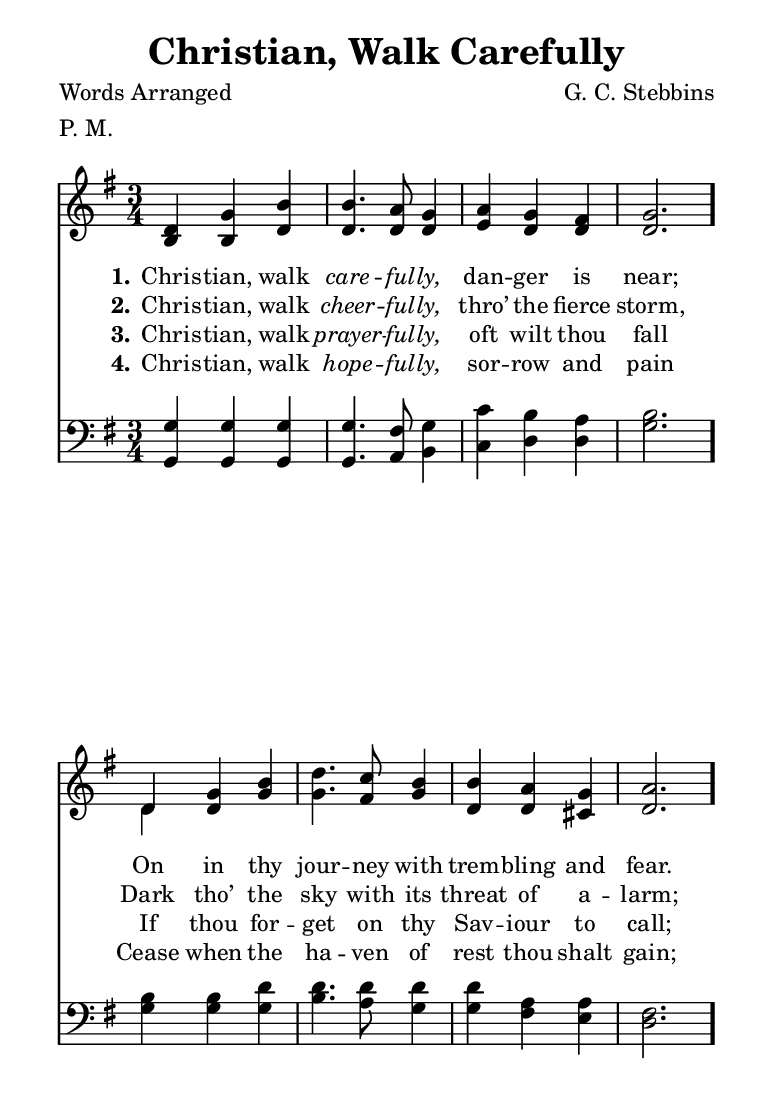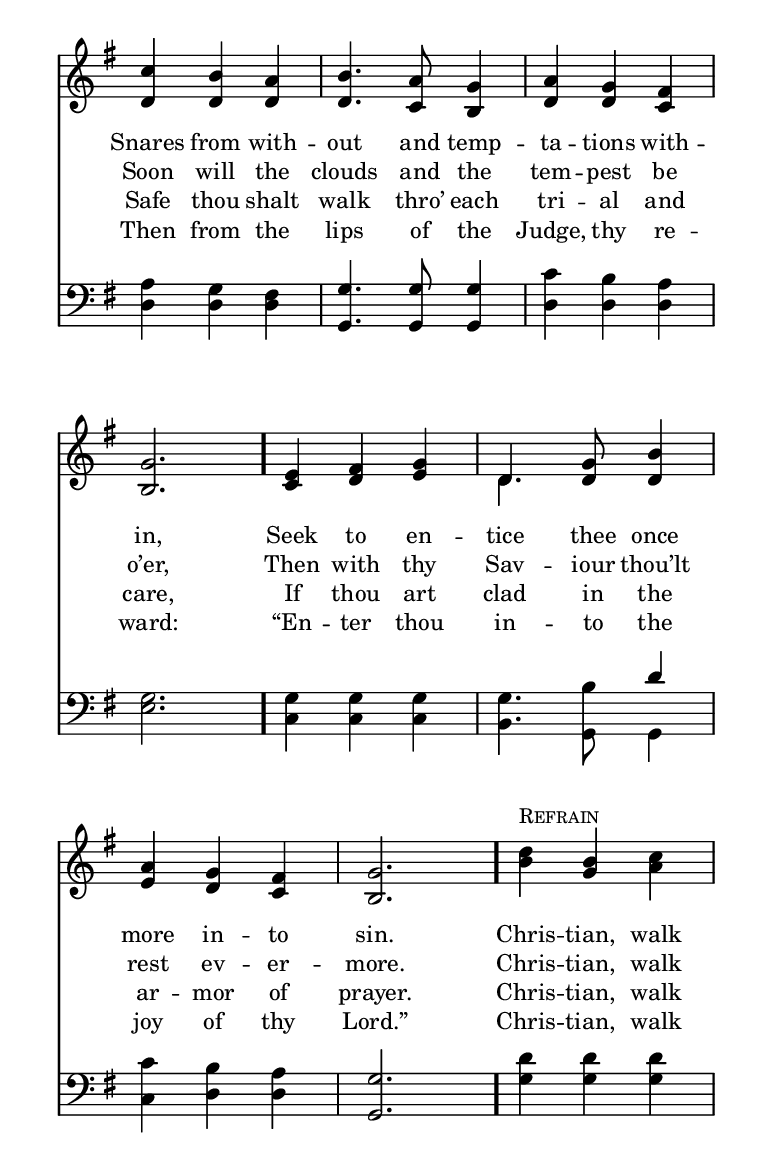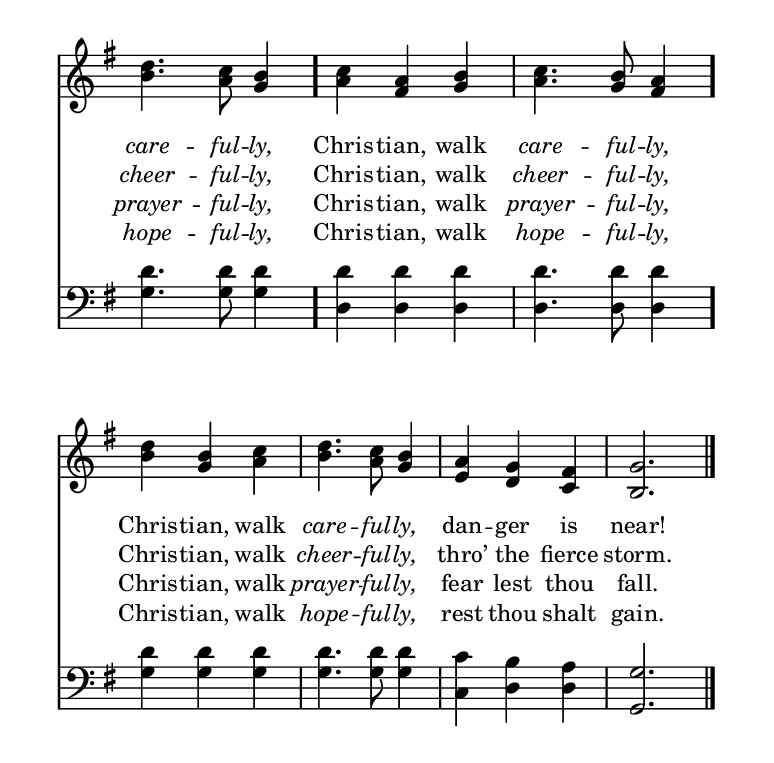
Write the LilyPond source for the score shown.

\include "common/global.ily"
\paper {
  \include "common/paper.ily"
}

\header{
  hymnnumber = "211"
  title = "Christian, Walk Carefully"
  tunename = ""
  meter = "P. M."
  poet = "Words Arranged"
  composer = "G. C. Stebbins"
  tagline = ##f
}

global = {
  \include "common/overrides.ily"
  \override Staff.TimeSignature.style = #'numbered
  \time 3/4
  \override Score.MetronomeMark.transparent = ##t % hide all fermata changes too
  \tempo 4=90
  \key g \major
  \autoBeamOff
}

patternA = { c4 c c | c4. c8 c4 | c c c | c2. }

notesSoprano = {
\global
\relative c' {

  \changePitch \patternA { d g b | b a g | a g fis | g }
  \changePitch \patternA { d g b | d c b | b a g | a }
  \changePitch \patternA { c b a | b a g | a g fis | g }
  \changePitch \patternA { e fis g | d g b | a g fis | g }

  << s^\markup { \small \caps "Refrain" }
  \changePitch \patternA { d' b c | d c b } >>
  \changePitch \patternA { c a b | c b a }
  \changePitch \patternA { d b c | d c b | a g fis | g }

  \bar "|."

}
}

notesAlto = {
\global
\relative e' {

  \changePitch \patternA { b b d | d d d | e d d | d }
  \changePitch \patternA { d d g | g fis g | d d cis | d }
  \changePitch \patternA { d d d | d c b | d d c | b }
  \changePitch \patternA { c d e | d d d | e d c | b }

  \changePitch \patternA { b' g a | b a g }
  \changePitch \patternA { a fis g | a g fis }
  \changePitch \patternA { b g a | b a g | e d c | b }

}
}

notesTenor = {
\global
\relative a {

  \changePitch \patternA { g g g | g fis g | c b a | b }
  \changePitch \patternA { b b d | d d d | d a a | fis }
  \changePitch \patternA { a g fis | g g g | c b a | g }
  \changePitch \patternA { g g g | g b d | c b a | g }

  \changePitch \patternA { d' d d | d d d }
  \changePitch \patternA { d d d | d d d }
  \changePitch \patternA { d d d | d d d | c b a | g }

}
}

notesBass = {
\global
\relative f, {

  \changePitch \patternA { g g g | g a b | c d d | g }
  \changePitch \patternA { g g g | b a g | g fis e | d }
  \changePitch \patternA { d d d | g, g g | d' d d | e }
  \changePitch \patternA { c c c | b g g | c d d | g, }

  \changePitch \patternA { g' g g | g g g }
  \changePitch \patternA { d d d | d d d }
  \changePitch \patternA { g g g | g g g | c, d d | g, }

}
}

RefrainA = \lyricmode {

Chris -- tian, walk \italicsOn care -- ful -- ly, \italicsOff \bar "."
Chris -- tian, walk \italicsOn care -- ful -- ly, \italicsOff \bar "."
Chris -- tian, walk \italicsOn care -- ful -- ly, \italicsOff dan -- ger is near! \bar "."

}

wordsA = \lyricmode {
\set stanza = "1."

Chris -- tian, walk \italicsOn care -- ful -- ly, \italicsOff dan -- ger is near; \bar "."
On in thy jour -- ney with trem -- bling and fear. \bar "."
Snares from with -- out and temp -- ta -- tions with -- in, \bar "."
Seek to en -- tice thee once more in -- to sin. \bar "."

\RefrainA

}

RefrainB = \lyricmode {

Chris -- tian, walk \italicsOn cheer -- ful -- ly, \italicsOff
Chris -- tian, walk \italicsOn cheer -- ful -- ly, \italicsOff
Chris -- tian, walk \italicsOn cheer -- ful -- ly, \italicsOff thro’ the fierce storm.

}

wordsB = \lyricmode {
\set stanza = "2."

Chris -- tian, walk \italicsOn cheer -- ful -- ly, \italicsOff thro’ the fierce storm,
Dark tho’ the sky with its threat of a -- larm;
Soon will the clouds and the tem -- pest be o’er,
Then with thy Sav -- iour thou’lt rest ev -- er -- more.

\RefrainB

}

RefrainC = \lyricmode {

Chris -- tian, walk \italicsOn prayer -- ful -- ly, \italicsOff
Chris -- tian, walk \italicsOn prayer -- ful -- ly, \italicsOff
Chris -- tian, walk \italicsOn prayer -- ful -- ly, \italicsOff fear lest thou fall.

}

wordsC = \lyricmode {
\set stanza = "3."

Chris -- tian, walk \italicsOn prayer -- ful -- ly, \italicsOff oft wilt thou fall
If thou for -- get on thy Sav -- iour to call;
Safe thou shalt walk thro’ each tri -- al and care,
If thou art clad in the ar -- mor of prayer.

\RefrainC

}

RefrainD = \lyricmode {

Chris -- tian, walk \italicsOn hope -- ful -- ly, \italicsOff
Chris -- tian, walk \italicsOn hope -- ful -- ly, \italicsOff
Chris -- tian, walk \italicsOn hope -- ful -- ly, \italicsOff rest thou shalt gain.

}

wordsD = \lyricmode {
\set stanza = "4."

Chris -- tian, walk \italicsOn hope -- ful -- ly, \italicsOff sor -- row and pain
Cease when the ha -- ven of rest thou shalt gain;
Then from the lips of the Judge, thy re -- ward:
“En -- ter thou in -- to the joy of thy Lord.”

\RefrainD

}

\score {
  \context ChoirStaff <<
    \context Staff = upper <<
      \set Staff.autoBeaming = ##f
      \set ChoirStaff.systemStartDelimiter = #'SystemStartBar
      \set ChoirStaff.printPartCombineTexts = ##f
      \partcombine #'(2 . 9) \notesSoprano \notesAlto
      \context NullVoice = sopranos { \voiceOne << \notesSoprano >> }
      \context NullVoice = altos { \voiceTwo << \notesAlto >> }
      \context Lyrics = one   \lyricsto sopranos \wordsA
      \context Lyrics = two   \lyricsto sopranos \wordsB
      \context Lyrics = three \lyricsto sopranos \wordsC
      \context Lyrics = four  \lyricsto sopranos \wordsD
    >>
    \context Staff = men <<
      \set Staff.autoBeaming = ##f
      \clef bass
      \set ChoirStaff.printPartCombineTexts = ##f
      \partcombine #'(2 . 9) \notesTenor \notesBass
      \context NullVoice = tenors { \voiceOne << \notesTenor >> }
      \context NullVoice = basses { \voiceTwo << \notesBass >> }
    >>
  >>
  \layout {
    \include "common/layout.ily"
  }
  \midi{
    \include "common/midi.ily"
  }
}

\version "2.19.49"  % necessary for upgrading to future LilyPond versions.

% vi:set et ts=2 sw=2 ai nocindent syntax=lilypond:
